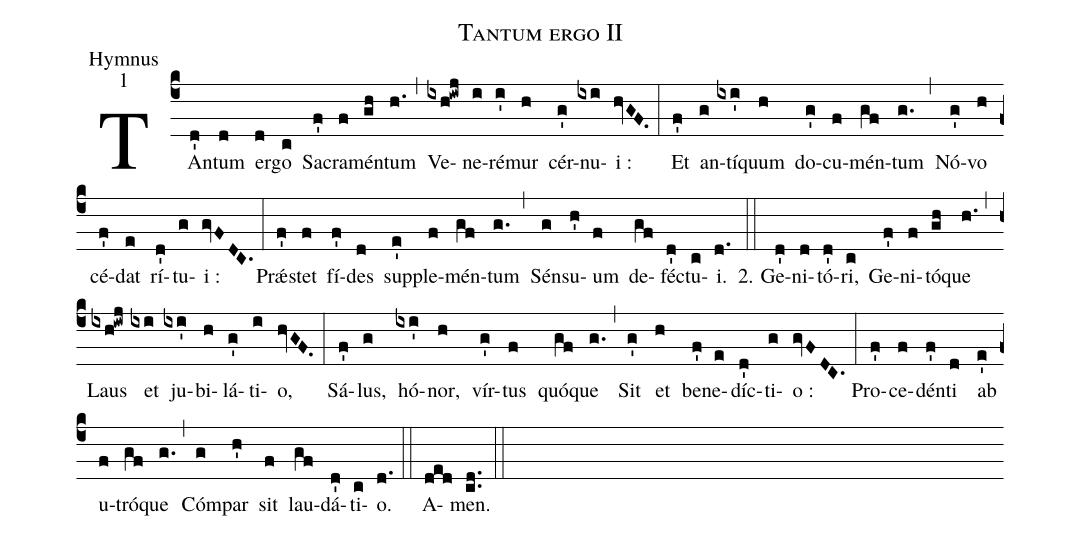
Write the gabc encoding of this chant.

name:Tantum ergo II;
office-part:Hymnus;
mode:1;
%%
(c4) TAn(d')tum(d) er(d)go(c) Sa(f')cra(f)mén(gh)tum(h.) (,)
Ve(ixh!iwj)ne(i)ré(i')mur(h) cér(g')nu(ixi)i :(hvGF.) (:)
Et(f') an(g)tí(ixi')quum(h) do(g')cu(f)mén(gf)tum(g.) (,)
Nó(g')vo(h) cé(f')dat(e) rí(d')tu(g)i :(gvFDC.) (:)
Prǽ(f')stet(f) fí(f')des(d) supp(e')le(f)mén(gf)tum(g.) (,)
Sén(g)su(h')um(f) de(gf)féc(d')tu(c)i.(d.) (::)

2. Ge(d')ni(d)tó(d')ri,(c) Ge(f')ni(f)tó(gh)que(h.) (,)
Laus(ixh!iwj) et(ixi) ju(ixi')bi(h)lá(g')ti(i)o,(hvGF.) (:)
Sá(f')lus,(g) hó(ixi')nor,(h) vír(g')tus(f) quó(gf)que(g.) (,)
Sit(g') et(h) bene(f' e)díc(d')ti(g)o :(gvFDC.) (:)
Pro(f')ce(f)dén(f')ti(d) ab(e') u(f)tró(gf)que(g.) (,)
Cóm(g)par(h') sit(f) lau(gf)dá(d')ti(c)o.(d.) (::)

A(ded)men.(cd..) (::)
